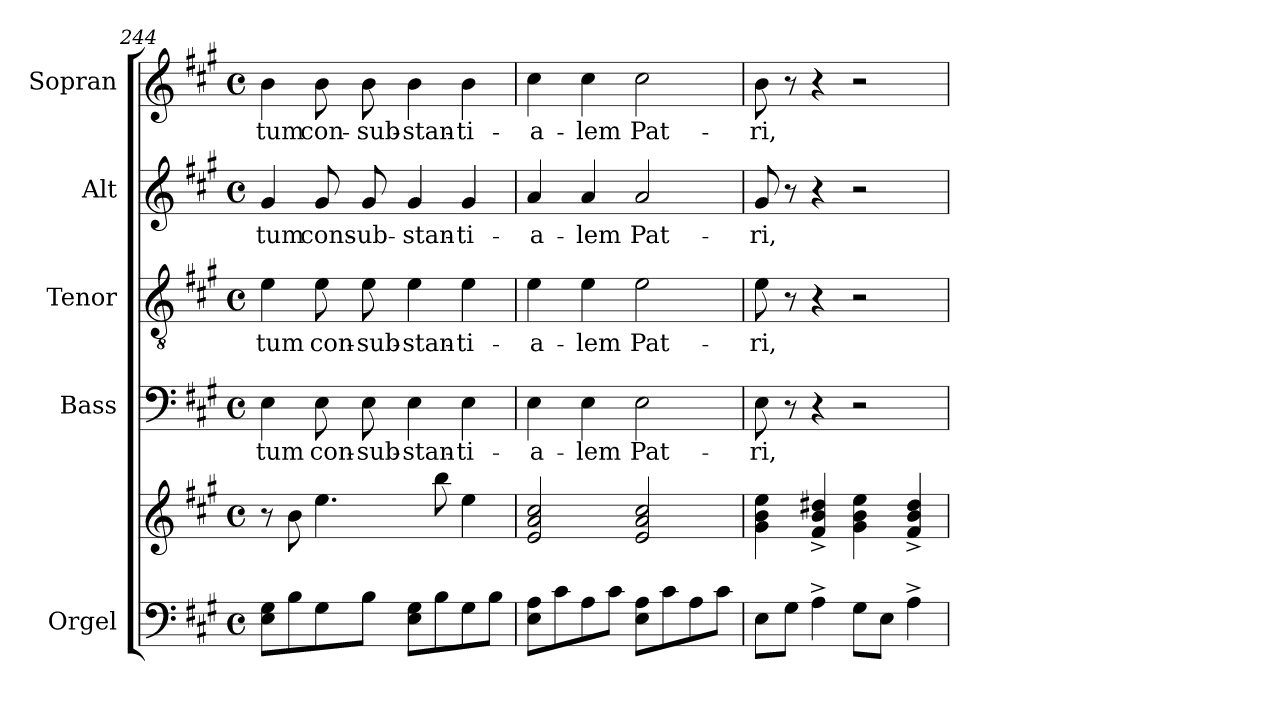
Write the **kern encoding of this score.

**kern	**kern	**kern	**text	**kern	**text	**kern	**text	**kern	**text
*part5	*part5	*part4	*part4	*part3	*part3	*part2	*part2	*part1	*part1
*staff6	*staff5	*staff4	*staff4	*staff3	*staff3	*staff2	*staff2	*staff1	*staff1
*I"Orgel	*	*I"Bass	*	*I"Tenor	*	*I"Alt	*	*I"Sopran	*
*I'Org.	*	*I'B.	*	*I'T.	*	*I'A.	*	*I'S.	*
!!LO:LB:g=z
*clefF4	*clefG2	*clefF4	*	*clefGv2	*	*clefG2	*	*clefG2	*
*k[f#c#g#]	*k[f#c#g#]	*k[f#c#g#]	*	*k[f#c#g#]	*	*k[f#c#g#]	*	*k[f#c#g#]	*
*A:	*A:	*A:	*	*A:	*	*A:	*	*A:	*
*M4/4	*M4/4	*M4/4	*	*M4/4	*	*M4/4	*	*M4/4	*
*met(c)	*met(c)	*met(c)	*	*met(c)	*	*met(c)	*	*met(c)	*
=244	=244	=244	=244	=244	=244	=244	=244	=244	=244
!	!	!	!LO:LY:b	!	!LO:LY:b	!	!LO:LY:b	!	!LO:LY:b
8E\ 8G#\L	8r	4E\	-tum	4e\	-tum	4g#/	-tum	4b\	-tum
8B\	8b\	.	.	.	.	.	.	.	.
!	!	!	!LO:LY:b	!	!LO:LY:b	!	!LO:LY:b	!	!LO:LY:b
8G#\	4.ee\	8E\	con-	8e\	con-	8g#/	cons-	8b\	con-
!	!	!	!LO:LY:b	!	!LO:LY:b	!	!LO:LY:b	!	!LO:LY:b
8B\J	.	8E\	-sub-	8e\	-sub-	8g#/	-ub-	8b\	-sub-
!	!	!	!LO:LY:b	!	!LO:LY:b	!	!LO:LY:b	!	!LO:LY:b
8E\ 8G#\L	.	4E\	-stan-	4e\	-stan-	4g#/	-stan-	4b\	-stan-
8B\	8bb\	.	.	.	.	.	.	.	.
!	!	!	!LO:LY:b	!	!LO:LY:b	!	!LO:LY:b	!	!LO:LY:b
8G#\	4ee\	4E\	-ti-	4e\	-ti-	4g#/	-ti-	4b\	-ti-
8B\J	.	.	.	.	.	.	.	.	.
=245	=245	=245	=245	=245	=245	=245	=245	=245	=245
!	!	!	!LO:LY:b	!	!LO:LY:b	!	!LO:LY:b	!	!LO:LY:b
8E\ 8A\L	2e/ 2a/ 2cc#/	4E\	-a-	4e\	-a-	4a/	-a-	4cc#\	-a-
8c#\	.	.	.	.	.	.	.	.	.
!	!	!	!LO:LY:b	!	!LO:LY:b	!	!LO:LY:b	!	!LO:LY:b
8A\	.	4E\	-lem	4e\	-lem	4a/	-lem	4cc#\	-lem
8c#\J	.	.	.	.	.	.	.	.	.
!	!	!	!LO:LY:b	!	!LO:LY:b	!	!LO:LY:b	!	!LO:LY:b
8E\ 8A\L	2e/ 2a/ 2cc#/	2E\	Pat-	2e\	Pat-	2a/	Pat-	2cc#\	Pat-
8c#\	.	.	.	.	.	.	.	.	.
8A\	.	.	.	.	.	.	.	.	.
8c#\J	.	.	.	.	.	.	.	.	.
=246	=246	=246	=246	=246	=246	=246	=246	=246	=246
!	!	!	!LO:LY:b	!	!LO:LY:b	!	!LO:LY:b	!	!LO:LY:b
8E\L	4g#\ 4b\ 4ee\	8E\	-ri,	8e\	-ri,	8g#/	-ri,	8b\	-ri,
8G#\J	.	8r	.	8r	.	8r	.	8r	.
4A^>\	4f#/^< 4b/^< 4dd#X/^<	4r	.	4r	.	4r	.	4r	.
8G#\L	4g#\ 4b\ 4ee\	2r	.	2r	.	2r	.	2r	.
8E\J	.	.	.	.	.	.	.	.	.
4A^>\	4f#/^< 4b/^< 4dd#/^<	.	.	.	.	.	.	.	.
=	=	=	=	=	=	=	=	=	=
*-	*-	*-	*-	*-	*-	*-	*-	*-	*-
